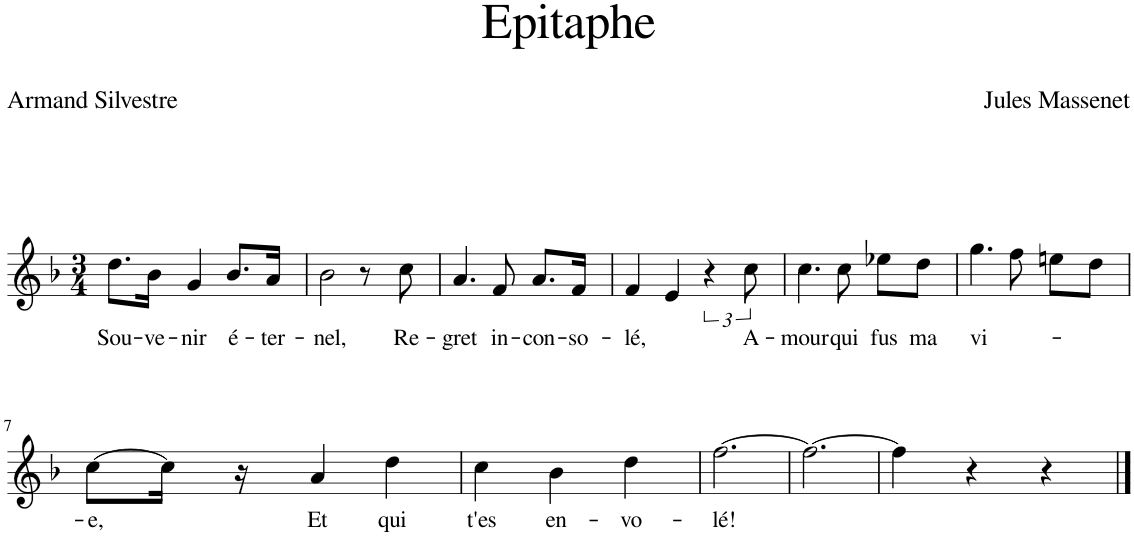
**kern	**text
*part1	*part1
*staff1	*staff1
*I"Piano	*
*I'Pno	*
*clefG2	*
*k[b-]	*
*M3/4	*
=1	=1
!	!LO:LY:b
8.dd\L	Sou-
!	!LO:LY:b
16b-\Jk	-ve-
!	!LO:LY:b
4g/	-nir
!	!LO:LY:b
8.b-/L	é-
!	!LO:LY:b
16a/Jk	-ter-
=2	=2
!	!LO:LY:b
2b-\	-nel,
8r	.
!	!LO:LY:b
8cc\	Re-
=3	=3
!	!LO:LY:b
4.a/	-gret
!	!LO:LY:b
8f/	in-
!	!LO:LY:b
8.a/L	-con-
!	!LO:LY:b
16f/Jk	-so-
=4	=4
!	!LO:LY:b
4f/	-lé,
4e/	.
6r	.
!	!LO:LY:b
12cc\	A-
=5	=5
!	!LO:LY:b
4.cc\	-mour
!	!LO:LY:b
8cc\	qui
!	!LO:LY:b
8ee-X\L	fus
!	!LO:LY:b
8dd\J	ma
=6	=6
!	!LO:LY:b
4.gg\	vi-
8ff\	.
8een\L	.
8dd\J	.
!!LO:LB:g=z
=7	=7
!	!LO:LY:b
[8cc\L	-e,
16cc\Jk]	.
16r	.
!	!LO:LY:b
4a/	Et
!	!LO:LY:b
4dd\	qui
=8	=8
!	!LO:LY:b
4cc\	t'es
!	!LO:LY:b
4b-\	en-
!	!LO:LY:b
4dd\	-vo-
=9	=9
!	!LO:LY:b
[2.ff\	-lé!
=10	=10
2.ff\_	.
=11	=11
4ff\]	.
4r	.
4r	.
==	==
*-	*-
